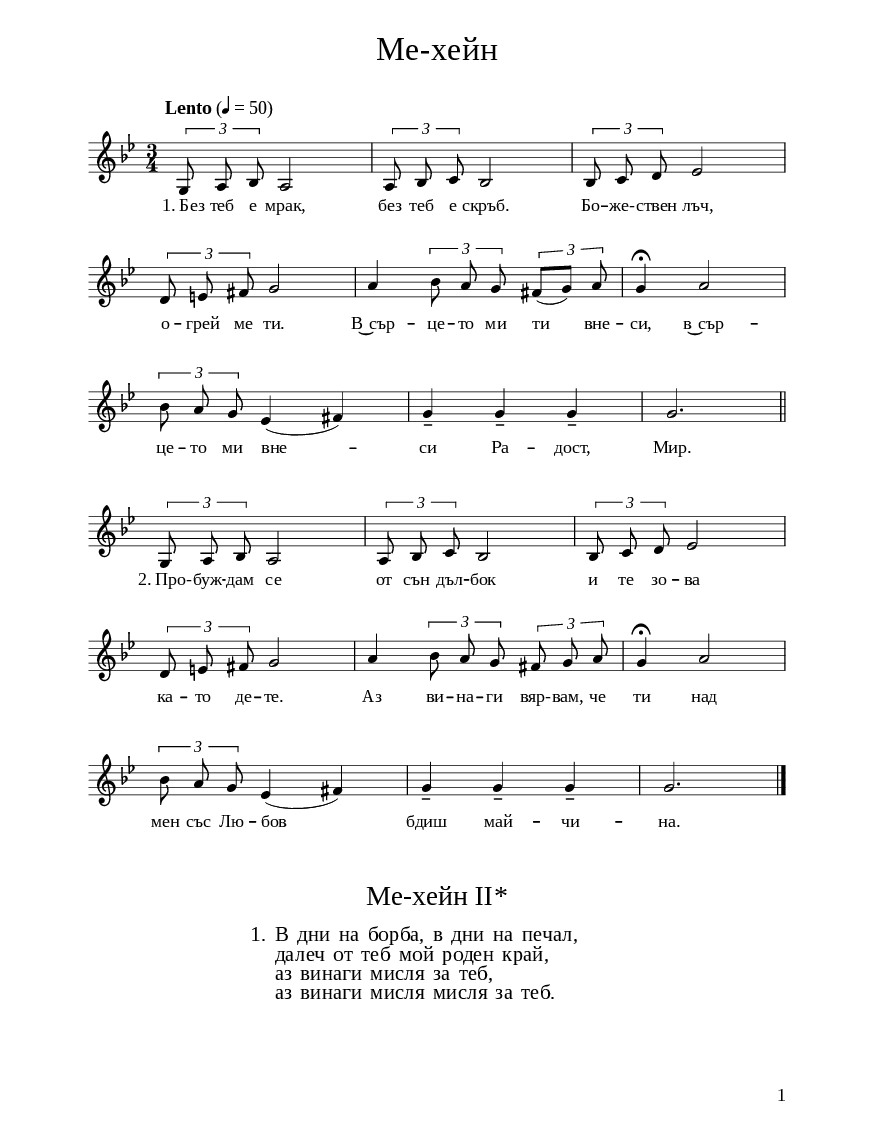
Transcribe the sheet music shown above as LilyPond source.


\version "2.24.2"

% include paper part and global functions
\include "include/globals.ily"

\bookpart {
  \label #'ref175_2
  \tocItem \markup "Ме-хейн"
  \include "include/bookpart-paper.ily"
  \score {
    \include "include/score-layout.ily"

    \new Voice \absolute {
      \clef treble
      \key g \minor
      \time 3/4
      \tempoFunc "Lento" 4 "50"
      \autoBeamOff


      \times 2/3  {
        g8  a8 bes8
      }
      a2 | % 2

      \times 2/3  {
        a8  bes8 c'8
      }
      bes2 | % 3

      \times 2/3  {
        bes8  c'8 d'8
      }
      es'2 \break | % 4

      \times 2/3  {
        d'8  e'8 fis'8
      }
      g'2 | % 5
      a'4
      \times 2/3  {
        bes'8  a'8 g'8
      }

      \times 2/3  {
        fis'8 ( [g'8])  a'8
      }
      | % 6
      g'4 ^\fermata a'2 \break | % 7

      \times 2/3  {
        bes'8  a'8 g'8
      }
      \slurSolid
      es'4

      ( fis'4 )| % 8
      g'4 -- g'4 -- g'4 -- | % 9
      g'2. \bar "||" \break


      \times 2/3  {
        g8  a8 bes8
      }
      a2 | % 2

      \times 2/3  {
        a8  bes8 c'8
      }
      bes2 | % 3

      \times 2/3  {
        bes8  c'8 d'8
      }
      es'2 \break | % 4

      \times 2/3  {
        d'8  e'8 fis'8
      }
      g'2 | % 5
      a'4
      \times 2/3  {
        bes'8  a'8 g'8
      }

      \times 2/3  {
        fis'8 g'8  a'8
      }
      | % 6
      g'4 ^\fermata a'2 \break | % 7

      \times 2/3  {
        bes'8  a'8 g'8
      }
      es'4

      (fis'4) | % 8
      g'4 -- g'4 -- g'4 -- | % 9
      g'2. \bar "|."
    }

    \addlyrics {
      "1. Без" теб е мрак, без теб е скръб. Бо -- "же-" -- ствен лъч,
      о -- грей ме ти. В~сър -- це -- то ми ти вне -- си, в~сър -- це -- то ми вне -- си Ра -- дост, Мир.
      "2. Про-" -- буж -- дам се от сън дъл -- бок и те зо -- ва  ка -- то  де -- те.
      Аз  ви -- на -- ги  "вяр-" -- вам,  че  ти над  мен  със Лю -- бов  бдиш  май -- чи -- на.
    }

    \header {
      title = \titleFunc "Ме-хейн" "Me-hejn"
    }

    \midi{}

  } % score



  \markup \fill-line { \fontsize #deTitleFontSize "Ме-хейн II*" }

  \markup  \fontsize #bgCoupletFontSize {
    \vspace #1
    \hspace #15
    \override #'(baseline-skip . 1.8)
    \column {
      \line { 1. В дни на борба, в дни на печал, }
      \line {   "   "  далеч от теб мой роден край,}
      \line {   "   " аз винаги мисля за теб,}
      \line {   "   " аз винаги мисля  мисля за теб.}
    }

  } % markup
} % bookpart